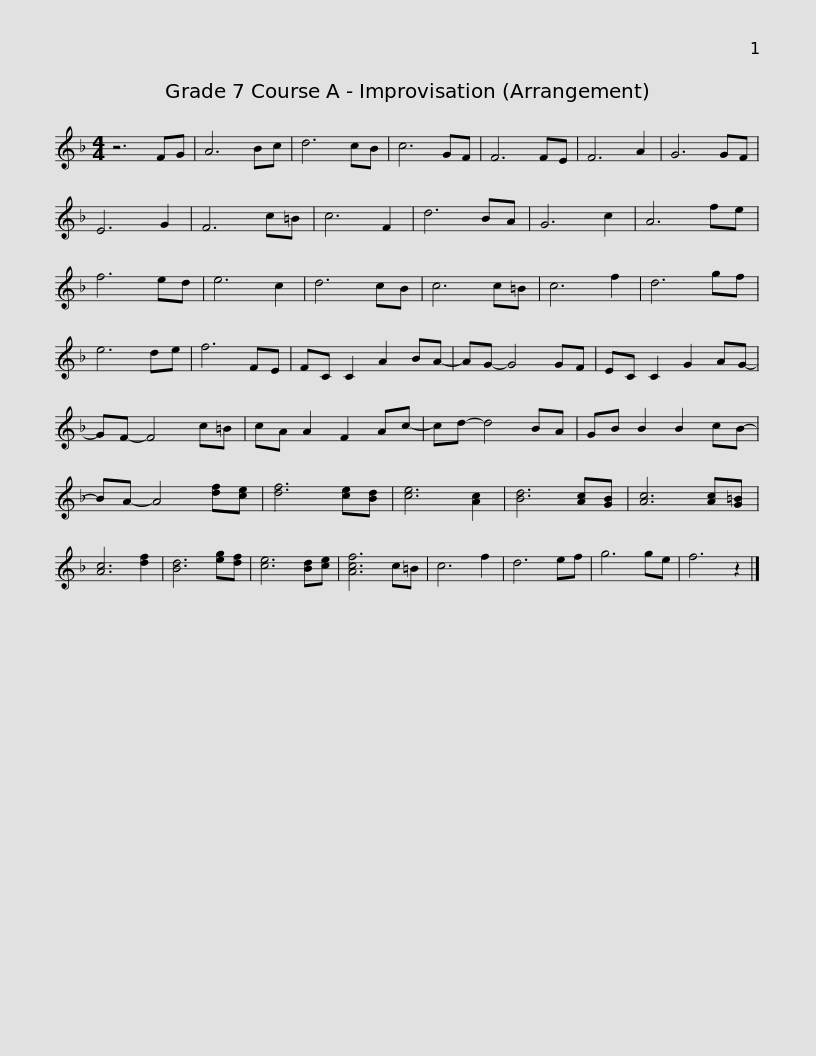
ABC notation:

X:1
L:1/8
M:4/4
I:linebreak $
K:F
V:1 treble
V:1
 z6 FG | A6 Bc | d6 cB | c6 GF | F6 FE |$ %5
 F6 A2 | G6 GF | E6 G2 | F6 c=B |$ c6 F2 | %10
 d6 BA | G6 c2 | A6 fe |$ f6 ed | e6 c2 | %15
 d6 cB | c6 c=B |$ c6 f2 | d6 gf | e6 de | %20
 f6 FE |$ FC C2 A2 BA- | AG- G4 GF | EC C2 G2 AG- | GF- F4 c=B |$ %25
 cA A2 F2 Ac- | cd- d4 BA | GB B2 B2 cB- | BA- A4 [df][ce] |$ [df]6 [ce][Bd] | %30
 [ce]6 [Ac]2 | [Bd]6 [Ac][GB] | [Ac]6 [Ac][G=B] |$ [Ac]6 [df]2 | [Bd]6 [eg][df] | %35
 [ce]6 [Bd][ce] | [Acf]6 c=B |$ c6 f2 | d6 ef | g6 ge | %40
 f6 z2 |] %41
